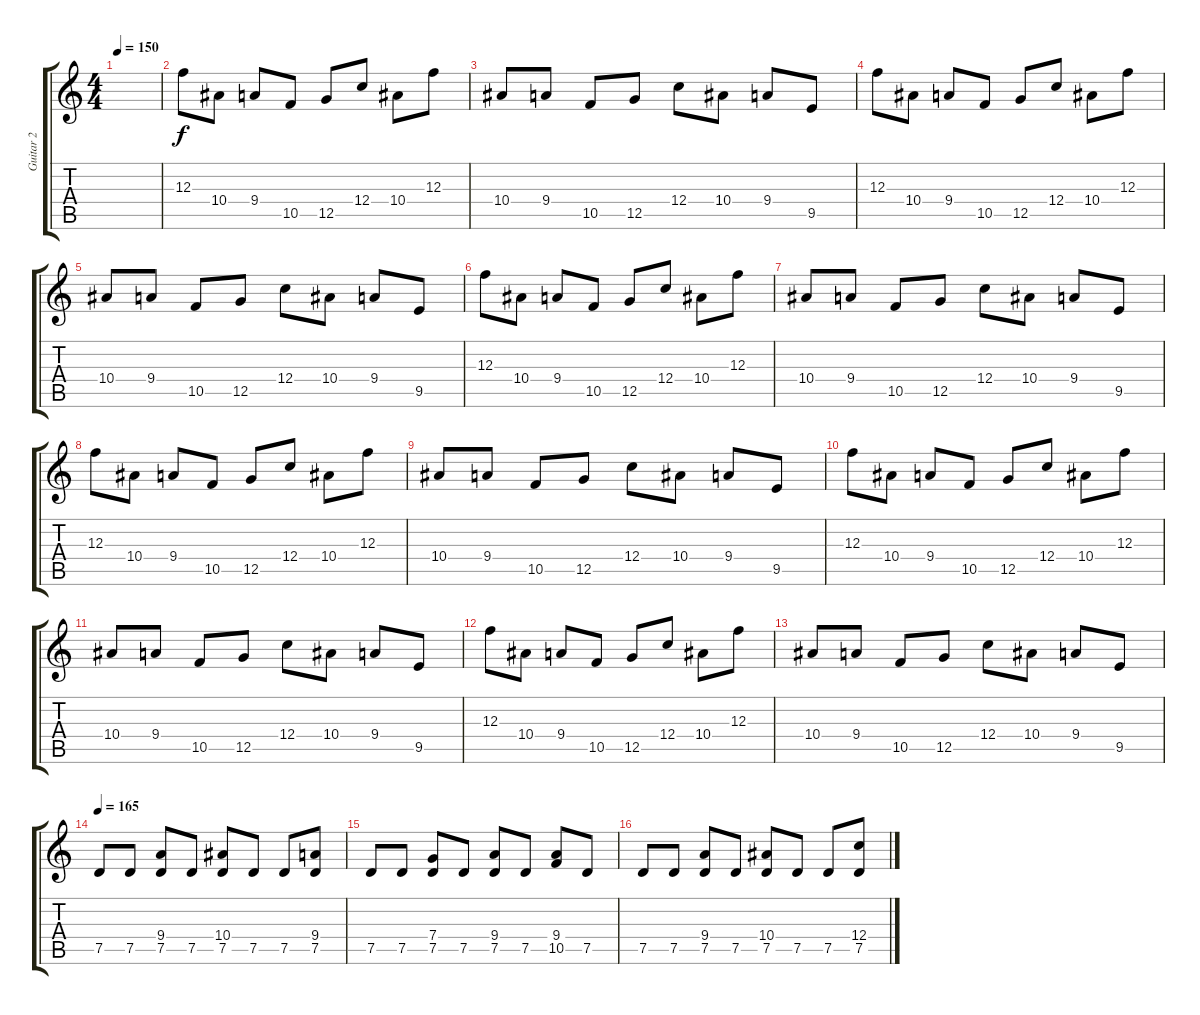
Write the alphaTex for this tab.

\track ("Guitar 2" "Guitar 2") {instrument distortionguitar}
\staff {score tabs}
\tuning (D4 A3 F3 C3 G2 C2) {hide}
\ts (4 4)
\tempo 150
\clef g2
\ks c
|
12.3.8{instrument electricguitarjazz} 10.4.8 9.4.8 10.5.8 12.5.8 12.4.8 10.4.8 12.3.8 |
10.4.8 9.4.8 10.5.8 12.5.8 12.4.8 10.4.8 9.4.8 9.5.8 |
12.3.8 10.4.8 9.4.8 10.5.8 12.5.8 12.4.8 10.4.8 12.3.8 |
10.4.8 9.4.8 10.5.8 12.5.8 12.4.8 10.4.8 9.4.8 9.5.8 |
12.3.8 10.4.8 9.4.8 10.5.8 12.5.8 12.4.8 10.4.8 12.3.8 |
10.4.8 9.4.8 10.5.8 12.5.8 12.4.8 10.4.8 9.4.8 9.5.8 |
12.3.8 10.4.8 9.4.8 10.5.8 12.5.8 12.4.8 10.4.8 12.3.8 |
10.4.8 9.4.8 10.5.8 12.5.8 12.4.8 10.4.8 9.4.8 9.5.8 |
12.3.8 10.4.8 9.4.8 10.5.8 12.5.8 12.4.8 10.4.8 12.3.8 |
10.4.8 9.4.8 10.5.8 12.5.8 12.4.8 10.4.8 9.4.8 9.5.8 |
12.3.8 10.4.8 9.4.8 10.5.8 12.5.8 12.4.8 10.4.8 12.3.8 |
10.4.8 9.4.8 10.5.8 12.5.8 12.4.8 10.4.8 9.4.8 9.5.8 |
\tempo 165
7.5.8{instrument overdrivenguitar} 7.5.8 (9.4 7.5).8 7.5.8 (10.4 7.5).8 7.5.8 7.5.8 (9.4 7.5).8 |
7.5.8 7.5.8 (7.4 7.5).8 7.5.8 (9.4 7.5).8 7.5.8 (9.4 10.5).8 7.5.8 |
7.5.8 7.5.8 (9.4 7.5).8 7.5.8 (10.4 7.5).8 7.5.8 7.5.8 (12.4 7.5).8
